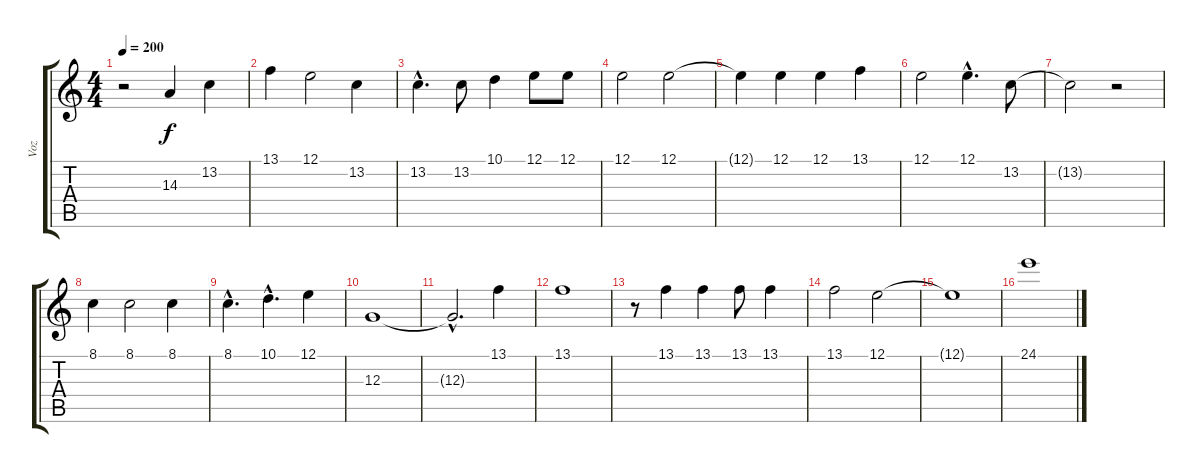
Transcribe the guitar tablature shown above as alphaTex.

\track ("Voz" "Voz") {instrument synthbrass1}
\staff {score tabs}
\tuning (E4 B3 G3 D3 A2 E2) {hide}
\ts (4 4)
\tempo 200
\clef g2
\ks c
r.2{dy f} 14.3.4 13.2.4 |
13.1.4 12.1.2 13.2.4 |
13.2{hac}.4{d} 13.2.8 10.1.4 12.1.8 12.1.8 |
12.1.2 12.1.2 |
12.1{t}.4 12.1.4 12.1.4 13.1.4 |
12.1.2 12.1{hac}.4{d} 13.2.8 |
13.2{t}.2 r.2 |
8.1.4 8.1.2 8.1.4 |
8.1{hac}.4{d} 10.1{hac}.4{d} 12.1.4 |
12.3.1 |
12.3{hac t}.2{d} 13.1.4 |
13.1.1 |
r.8 13.1.4 13.1.4 13.1.8 13.1.4 |
13.1.2 12.1.2 |
12.1{t}.1 |
24.1.1
